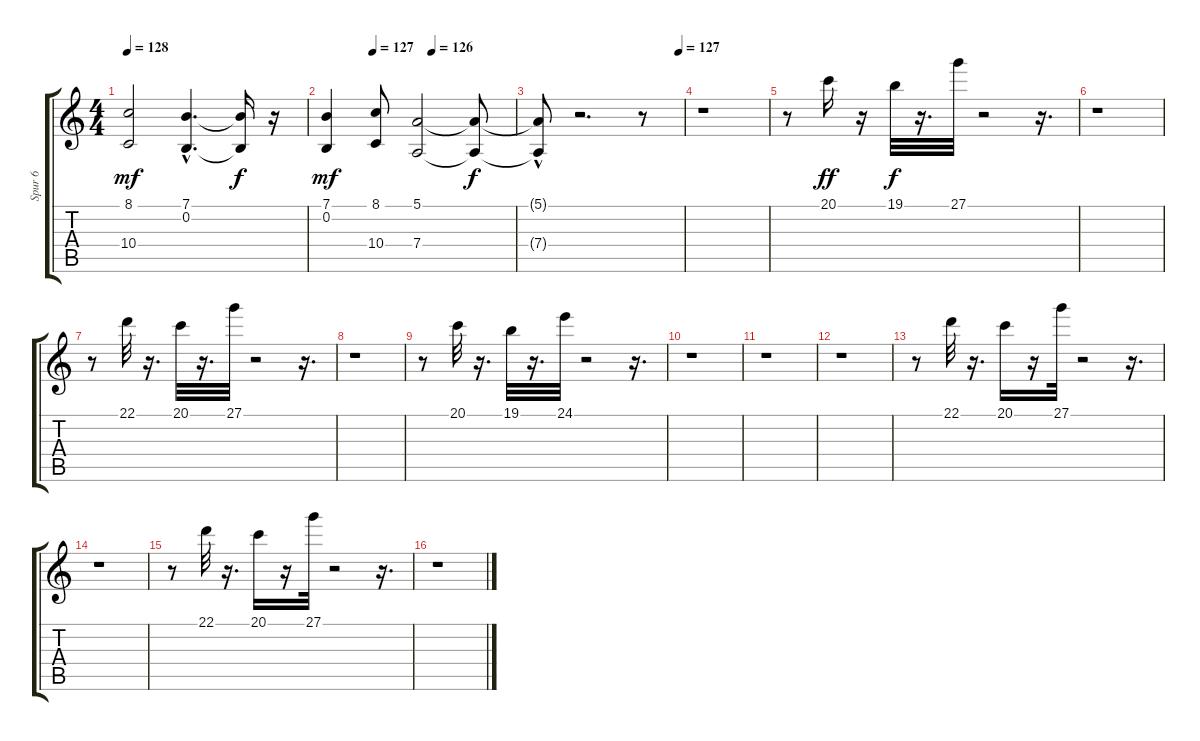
\track ("Spur 6" "Spur 6") {instrument stringensemble2}
\staff {score tabs}
\tuning (E4 B3 G3 D3 A2 E2) {hide}
\ts (4 4)
\tempo 128
\clef g2
\ks c
(8.1 10.4).2{dy mf volume 13} (7.1{hac} 0.2{hac}).4{d volume 13} (7.1{t} 0.2{t}).16{dy f} r.16 |
\tempo (127 0.25)
\tempo (126 0.5625)
(7.1 0.2).4{dy mf volume 12} (8.1 10.4).8{volume 13} (5.1 7.4).2 (5.1{t} 7.4{t}).8{dy f} |
\tempo (127 0.96875)
(5.1{t} 7.4{hac t}).8 r.2{d} r.8 |
r.1 |
r.8 20.1.16{dy ff volume 10 balance 16 instrument fx3crystal} r.16 19.1.32{dy f} r.16{d} 27.1.32 r.2 r.16{d} |
r.1 |
r.8 22.1.32 r.16{d} 20.1.32 r.16{d} 27.1.32 r.2 r.16{d} |
r.1 |
r.8 20.1.32 r.16{d} 19.1.32 r.16{d} 24.1.32 r.2 r.16{d} |
r.1 |
r.1 |
r.1 |
r.8 22.1.32 r.16{d} 20.1.16 r.16 27.1.32 r.2 r.16{d} |
r.1 |
r.8 22.1.32 r.16{d} 20.1.16 r.16 27.1.32 r.2 r.16{d} |
r.1
